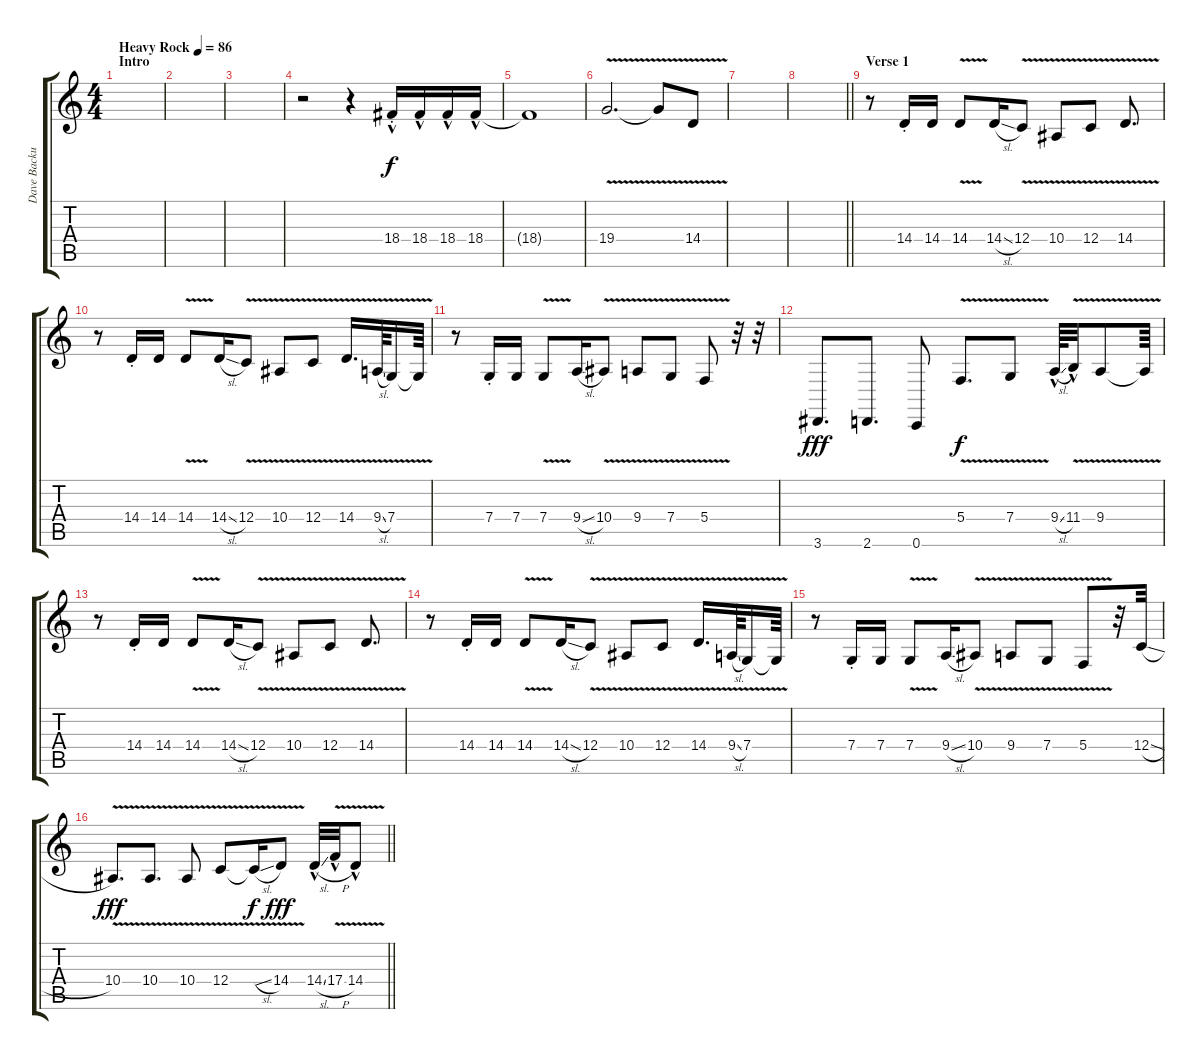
\track ("Dave Backup 2" "Dave Backu") {instrument lead6voice}
\staff {score tabs}
\tuning (D4 A3 F3 C3 G2 C2) {hide}
\ts (4 4)
\section ("" "Intro")
\tempo (86 "Heavy Rock")
\clef g2
\ks c
|
|
|
r.2 r.4 18.4{hac st}.16 18.4{hac}.16 18.4{hac}.16 18.4{hac}.16 |
18.4{t}.1 |
19.4{v}.2{d} 19.4{t}.8 14.4{v}.8 |
|
\barLineRight lightlight
|
\section ("" "Verse 1")
r.8 14.4{st}.16 14.4.16 14.4{v}.8 14.4{sl}.16 12.4{v}.8 10.4{v}.8 12.4{v}.8 14.4{v}.8{d} |
r.8 14.4{st}.16 14.4.16 14.4{v}.8 14.4{sl}.16 12.4{v}.8 10.4{v}.8 12.4{v}.8 14.4{v}.16{d} 9.4{v sl}.64 7.4{v}.16 7.4{t}.64 |
r.8 7.4{st}.16 7.4.16 7.4{v}.8 9.4{sl}.16 10.4{v}.8 9.4{v}.8 7.4{v}.8 5.4{v}.8 r.32 r.32 |
3.6.8{d dy fff volume 16} 2.6.8{d} 0.6.8 5.4{v}.8{d dy f volume 10} 7.4{v}.8 9.4{sl hac}.64 11.4{v hac}.32 9.4{v}.8 9.4{t}.64 |
r.8 14.4{st}.16 14.4.16 14.4{v}.8 14.4{sl}.16 12.4{v}.8 10.4{v}.8 12.4{v}.8 14.4{v}.8{d} |
r.8 14.4{st}.16 14.4.16 14.4{v}.8 14.4{sl}.16 12.4{v}.8 10.4{v}.8 12.4{v}.8 14.4{v}.16{d} 9.4{v sl}.64 7.4{v}.16 7.4{t}.64 |
r.8 7.4{st}.16 7.4.16 7.4{v}.8 9.4{sl}.16 10.4{v}.8 9.4{v}.8 7.4{v}.8 5.4{v}.8 r.32 12.4{sl}.32 |
\barLineRight lightlight
10.4{v}.8{d dy fff volume 16} 10.4{v}.8{d} 10.4{v}.8 12.4{v}.8 12.4{sl t}.16{dy f} 14.4{v}.8{dy fff} 14.4{sl hac}.32 17.4{v h hac}.32 14.4{v hac}.8
